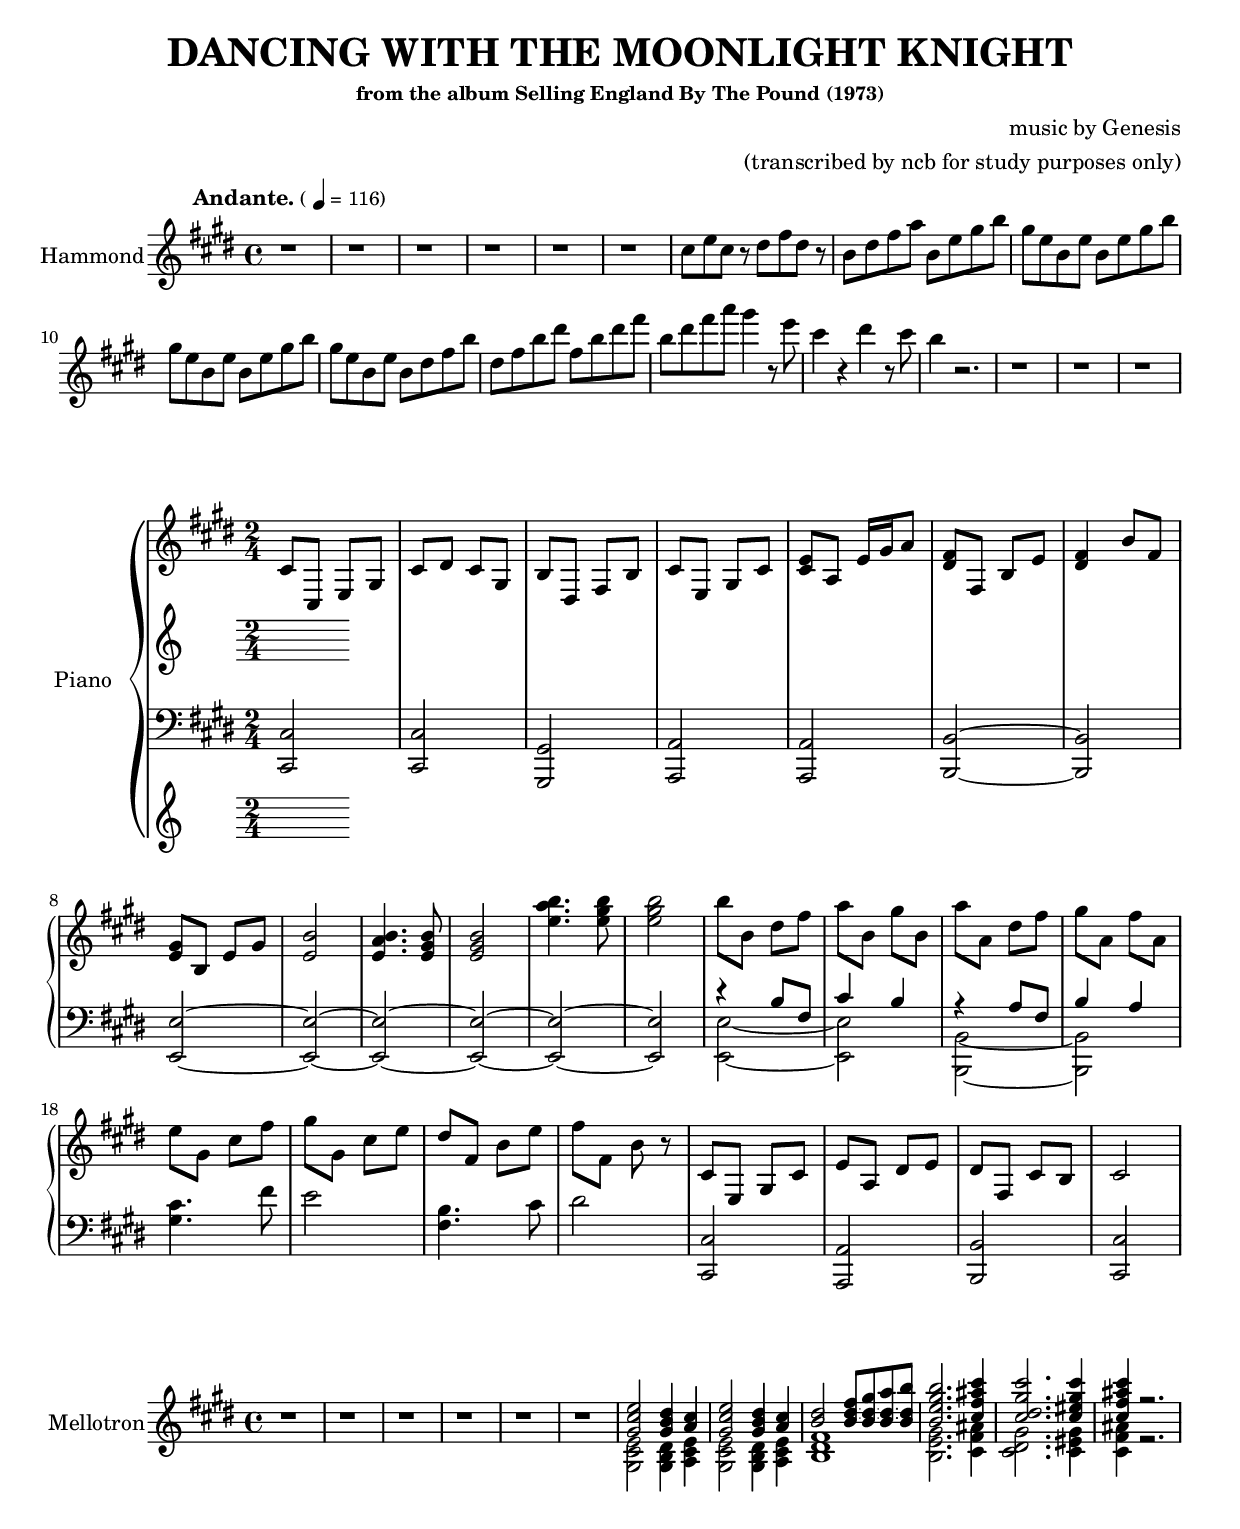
\version "2.12.3"


% ----------------------------------------------------------------------------
% PRIMA PARTE - HAMMOND
% ----------------------------------------------------------------------------


temaUnoHammond = \relative c'' {
    \clef violin
    \key e \major
    \time 4/4

	r1 r1 r1 r1 r1 r1
	
	cis8 e8 cis8 r8		dis8 fis8 dis8 r8
	b dis fis a		b, e gis b
	gis e b e			b e gis b
	gis e b e			b e gis b
	gis e b e			b dis fis b
	dis, fis b dis		fis, b dis fis
	b, dis fis a		gis4 r8 e8
	cis4 r4				dis4 r8 cis
	b4 r2.

	r1 r1 r1
}


% ----------------------------------------------------------------------------
% PRIMA PARTE - PIANO
% ----------------------------------------------------------------------------


pianoRight = \relative c' {
    \clef violin
    \key e \major
    \time 2/4

	cis8 cis, e gis					
	cis dis cis gis
	b dis, fis b					
	cis e, gis cis
	<cis e> a e'16 gis16 a8			
	<dis, fis> fis,8 b e
	<dis fis>4 b'8 fis

	<e gis> b e gis
	<e b'>2
	<e a b >4. <e gis b>8
	<e gis b>2
	<e' a b>4. <e gis b>8
	<e gis b>2

	b'8 b, dis fis
	a b, gis' b,
	a' a, dis fis 
	gis a, fis' a,
	
    e' gis, cis fis
	gis gis, cis e
	dis fis, b e
	fis fis, b r

	cis,8 e, gis cis
	e a, dis e
	dis fis, cis' b
	cis2
}

pianoLeft = \relative c {
    \clef bass
    \key e \major
    \time 2/4

	<cis cis,>2
	<cis cis,>2
	<gis gis,>2
	<a a,>2
	<a a,>2
	<b b,>2~
	<b b,>2

	<e e,>2~
	<e e,>2~
	<e e,>2~
	<e e,>2~
	<e e,>2~
	<e e,>2

	<< {r4 b'8 fis} \\ {<e e,>2~} >>
	<< {cis'4 b}    \\ {<e, e,>2} >>
	<< {r4 a8 fis} \\ {<b, b,>2~} >>
	<< {b'4 a}      \\ {<b, b,>2} >>

	<gis' cis>4. fis'8
	e2
	<fis, b>4. cis'8
	dis2

	<cis, cis,>2
	<a a,>2
	<b b,>2
	<cis cis,>2
}


% ----------------------------------------------------------------------------
% MELLOTRON
% ----------------------------------------------------------------------------


melloCrescendoRight = \relative c'' {
    \clef violin
    \key e \major
    \time 4/4

	r1 r1 r1 r1 r1 r1

	<<
	{
	  <gis cis e>2					<gis b dis>4						<a cis>4
	  <gis cis e>2					<gis b dis>4						<a cis>4
	  <b dis>2						<b dis fis>8~	<b dis gis>8~		<b dis a'>8~		<b dis b'>8
	  <b e gis b>2.														<cis fis ais cis>4
	  <cis dis gis cis>2.												<cis eis gis cis>4
	  <cis fis ais cis>4 r2.
	} \\ {
	  <gis, cis e>2					<gis b dis>4						<a cis e>4
	  <gis cis e>2					<gis b dis>4						<a cis e>4
	  <b dis fis>1
	  <b e gis>2.														<cis fis ais>4
	  <cis dis gis>2.													<cis eis gis>4
	  <cis fis ais>4 r2.
	}
	>>
}

% ----------------------------------------------------------------------------


#(set-global-staff-size 19)


\book {

    \header {
        title       = \markup {\larger "DANCING WITH THE MOONLIGHT KNIGHT"}
		subtitle    = ""
		subsubtitle = "from the album Selling England By The Pound (1973)"
        composer    = "music by Genesis"
		arranger    = "(transcribed by ncb for study purposes only)"
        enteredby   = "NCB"
		piece       = \markup { \bold "                     Andante." \smaller { (\note #"4"#1 = 116) } }
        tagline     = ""
    }


    \score {
	    \new Staff = "hammond" \with { midiInstrument = #"Reed Organ"}
		<<
		    \set Staff.instrumentName = "Hammond"
		    \temaUnoHammond
			\bar "||"
        >>
	    \layout { \context { \Score \override VerticalAlignment #'forced-distance = #8 } }
	    \midi { \context { \Score tempoWholesPerMinute = #(ly:make-moment 116 4) } }
    }


    \score {
        \new PianoStaff \with {midiInstrument = #"Acoustic Grand"}
		<<
            \set PianoStaff.instrumentName = "Piano"
	        \new Staff = upper \pianoRight \bar "||"
	        \new Staff = lower \pianoLeft \bar "||"
        >>
		\header { piece = " " }
	    \layout { \context { \Score \override VerticalAlignment #'forced-distance = #8 } }
	    \midi { \context { \Score tempoWholesPerMinute = #(ly:make-moment 116 4) } }
    }

    \score {
        \new PianoStaff \with {midiInstrument = #"Reed Organ"}
		<<
            \set PianoStaff.instrumentName = "Mellotron"
	        \new Staff = upper \melloCrescendoRight
%	        \new Staff = lower \melloCrescendoLeft
        >>
		\header { piece = " " }
	    \layout { \context { \Score \override VerticalAlignment #'forced-distance = #8 } }
	    \midi { \context { \Score tempoWholesPerMinute = #(ly:make-moment 116 4) } }
    }

}
